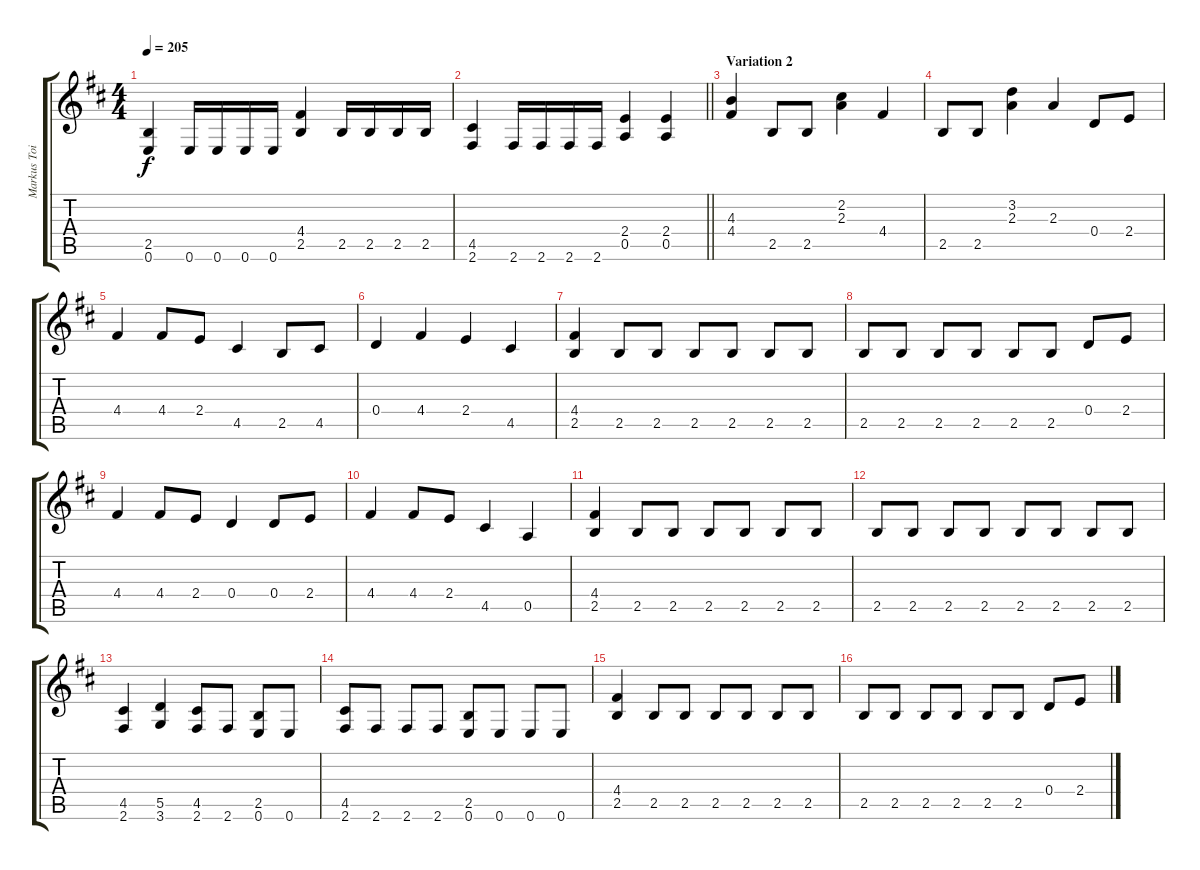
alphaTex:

\track ("Markus Toivonen" "Markus Toi") {instrument distortionguitar}
\staff {score tabs}
\tuning (E4 B3 G3 D3 A2 E2) {hide}
\ts (4 4)
\tempo 205
\clef g2
\ks bminor
(2.5 0.6).4{dy f} 0.6.16 0.6.16 0.6.16 0.6.16 (4.4 2.5).4 2.5.16 2.5.16 2.5.16 2.5.16 |
\barLineRight lightlight
(4.5 2.6).4 2.6.16 2.6.16 2.6.16 2.6.16 (2.4 0.5).4 (2.4 0.5).4 |
\section ("" "Variation 2")
(4.3 4.4).4 2.5.8 2.5.8 (2.2 2.3).4 4.4.4 |
2.5.8 2.5.8 (3.2 2.3).4 2.3.4 0.4.8 2.4.8 |
4.4.4 4.4.8 2.4.8 4.5.4 2.5.8 4.5.8 |
0.4.4 4.4.4 2.4.4 4.5.4 |
(4.4 2.5).4 2.5.8 2.5.8 2.5.8 2.5.8 2.5.8 2.5.8 |
2.5.8 2.5.8 2.5.8 2.5.8 2.5.8 2.5.8 0.4.8 2.4.8 |
4.4.4 4.4.8 2.4.8 0.4.4 0.4.8 2.4.8 |
4.4.4 4.4.8 2.4.8 4.5.4 0.5.4 |
(4.4 2.5).4 2.5.8 2.5.8 2.5.8 2.5.8 2.5.8 2.5.8 |
2.5.8 2.5.8 2.5.8 2.5.8 2.5.8 2.5.8 2.5.8 2.5.8 |
(4.5 2.6).4 (5.5 3.6).4 (4.5 2.6).8 2.6.8 (2.5 0.6).8 0.6.8 |
(4.5 2.6).8 2.6.8 2.6.8 2.6.8 (2.5 0.6).8 0.6.8 0.6.8 0.6.8 |
(4.4 2.5).4 2.5.8 2.5.8 2.5.8 2.5.8 2.5.8 2.5.8 |
2.5.8 2.5.8 2.5.8 2.5.8 2.5.8 2.5.8 0.4.8 2.4.8
